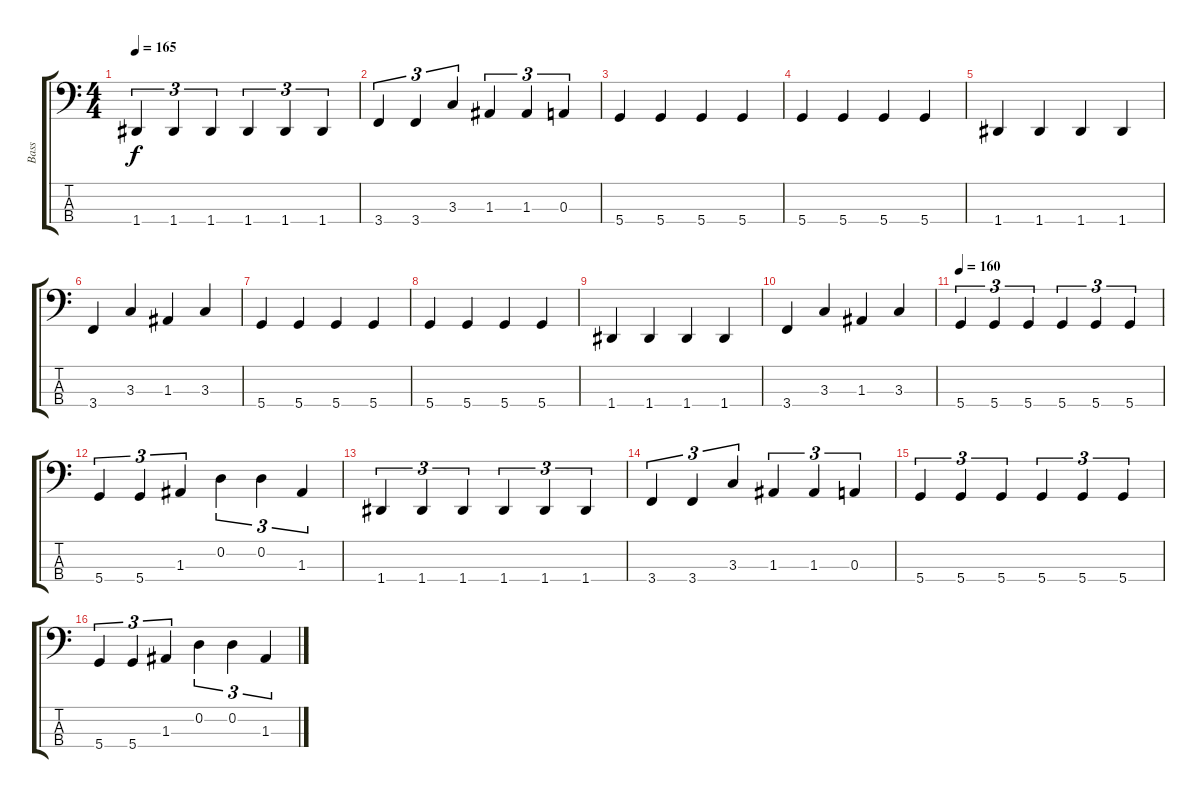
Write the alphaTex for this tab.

\track ("Bass" "Bass") {instrument electricbassfinger}
\staff {score tabs}
\tuning (G2 D2 A1 D1) {hide}
\ts (4 4)
\tempo 165
\clef f4
\ks c
1.4.4{tu (3 2) dy f} 1.4.4{tu (3 2)} 1.4.4{tu (3 2)} 1.4.4{tu (3 2)} 1.4.4{tu (3 2)} 1.4.4{tu (3 2)} |
3.4.4{tu (3 2)} 3.4.4{tu (3 2)} 3.3.4{tu (3 2)} 1.3.4{tu (3 2)} 1.3.4{tu (3 2)} 0.3.4{tu (3 2)} |
5.4.4 5.4.4 5.4.4 5.4.4 |
5.4.4 5.4.4 5.4.4 5.4.4 |
1.4.4 1.4.4 1.4.4 1.4.4 |
3.4.4 3.3.4 1.3.4 3.3.4 |
5.4.4 5.4.4 5.4.4 5.4.4 |
5.4.4 5.4.4 5.4.4 5.4.4 |
1.4.4 1.4.4 1.4.4 1.4.4 |
3.4.4 3.3.4 1.3.4 3.3.4 |
\tempo 160
5.4.4{tu (3 2)} 5.4.4{tu (3 2)} 5.4.4{tu (3 2)} 5.4.4{tu (3 2)} 5.4.4{tu (3 2)} 5.4.4{tu (3 2)} |
5.4.4{tu (3 2)} 5.4.4{tu (3 2)} 1.3.4{tu (3 2)} 0.2.4{tu (3 2)} 0.2.4{tu (3 2)} 1.3.4{tu (3 2)} |
1.4.4{tu (3 2)} 1.4.4{tu (3 2)} 1.4.4{tu (3 2)} 1.4.4{tu (3 2)} 1.4.4{tu (3 2)} 1.4.4{tu (3 2)} |
3.4.4{tu (3 2)} 3.4.4{tu (3 2)} 3.3.4{tu (3 2)} 1.3.4{tu (3 2)} 1.3.4{tu (3 2)} 0.3.4{tu (3 2)} |
5.4.4{tu (3 2)} 5.4.4{tu (3 2)} 5.4.4{tu (3 2)} 5.4.4{tu (3 2)} 5.4.4{tu (3 2)} 5.4.4{tu (3 2)} |
5.4.4{tu (3 2)} 5.4.4{tu (3 2)} 1.3.4{tu (3 2)} 0.2.4{tu (3 2)} 0.2.4{tu (3 2)} 1.3.4{tu (3 2)}
